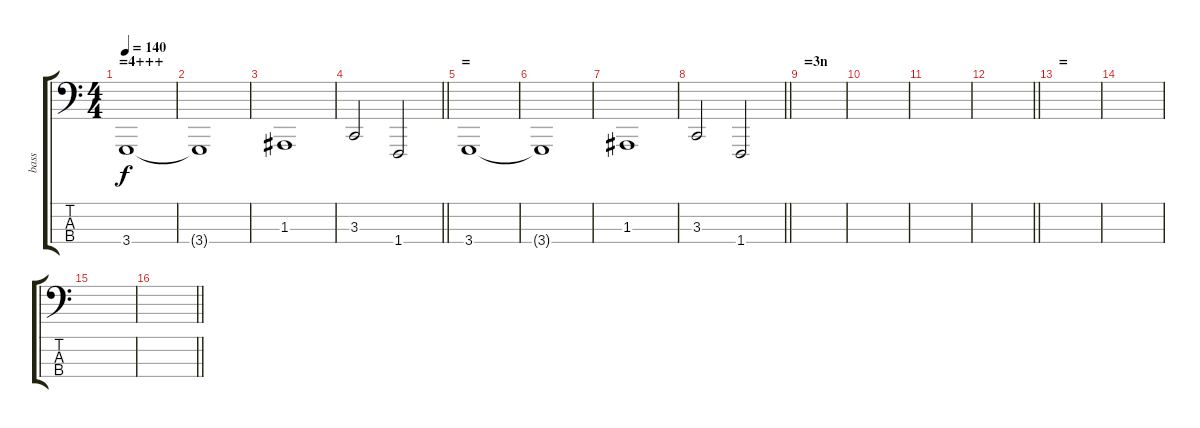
\track ("bass" "bass") {instrument brightacousticpiano}
\staff {score tabs}
\tuning (G2 D2 A1 E1) {hide}
\ts (4 4)
\section ("" "=4+++")
\tempo 140
\clef f4
\ks c
3.4.1{dy f} |
3.4{t}.1 |
1.3.1 |
\barLineRight lightlight
3.3.2 1.4.2 |
\section ("" "=")
3.4.1 |
3.4{t}.1 |
1.3.1 |
\barLineRight lightlight
3.3.2 1.4.2 |
\section ("" "=3n")
|
|
|
\barLineRight lightlight
|
\section ("" "=")
|
|
|
\barLineRight lightlight
